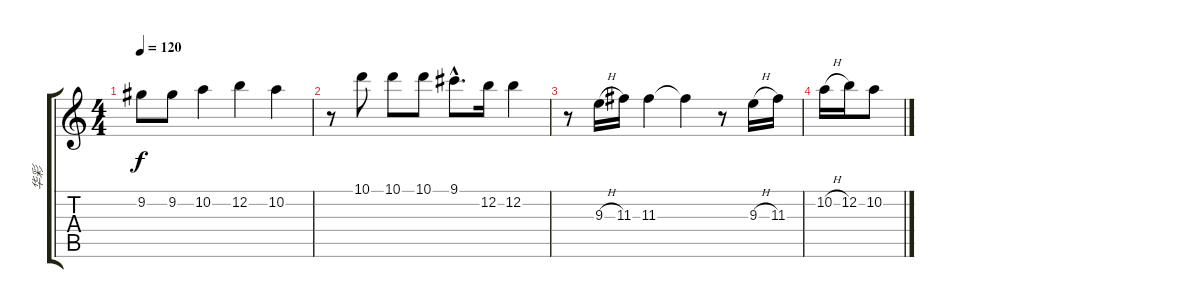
\track ("华彩" "华彩") {instrument distortionguitar}
\staff {score tabs}
\tuning (E4 B3 G3 D3 A2 E2) {hide}
\ts (4 4)
\tempo 120
\clef g2
\ks c
9.2.8{dy f} 9.2.8 10.2.4 12.2.4 10.2.4 |
r.8 10.1.8 10.1.8 10.1.8 9.1{hac}.8{d} 12.2.16 12.2.4 |
r.8 9.3{h}.16 11.3.16 11.3.4 11.3{t}.4 r.8 9.3{h}.16 11.3.16 |
10.2{h}.16 12.2.16 10.2.8
